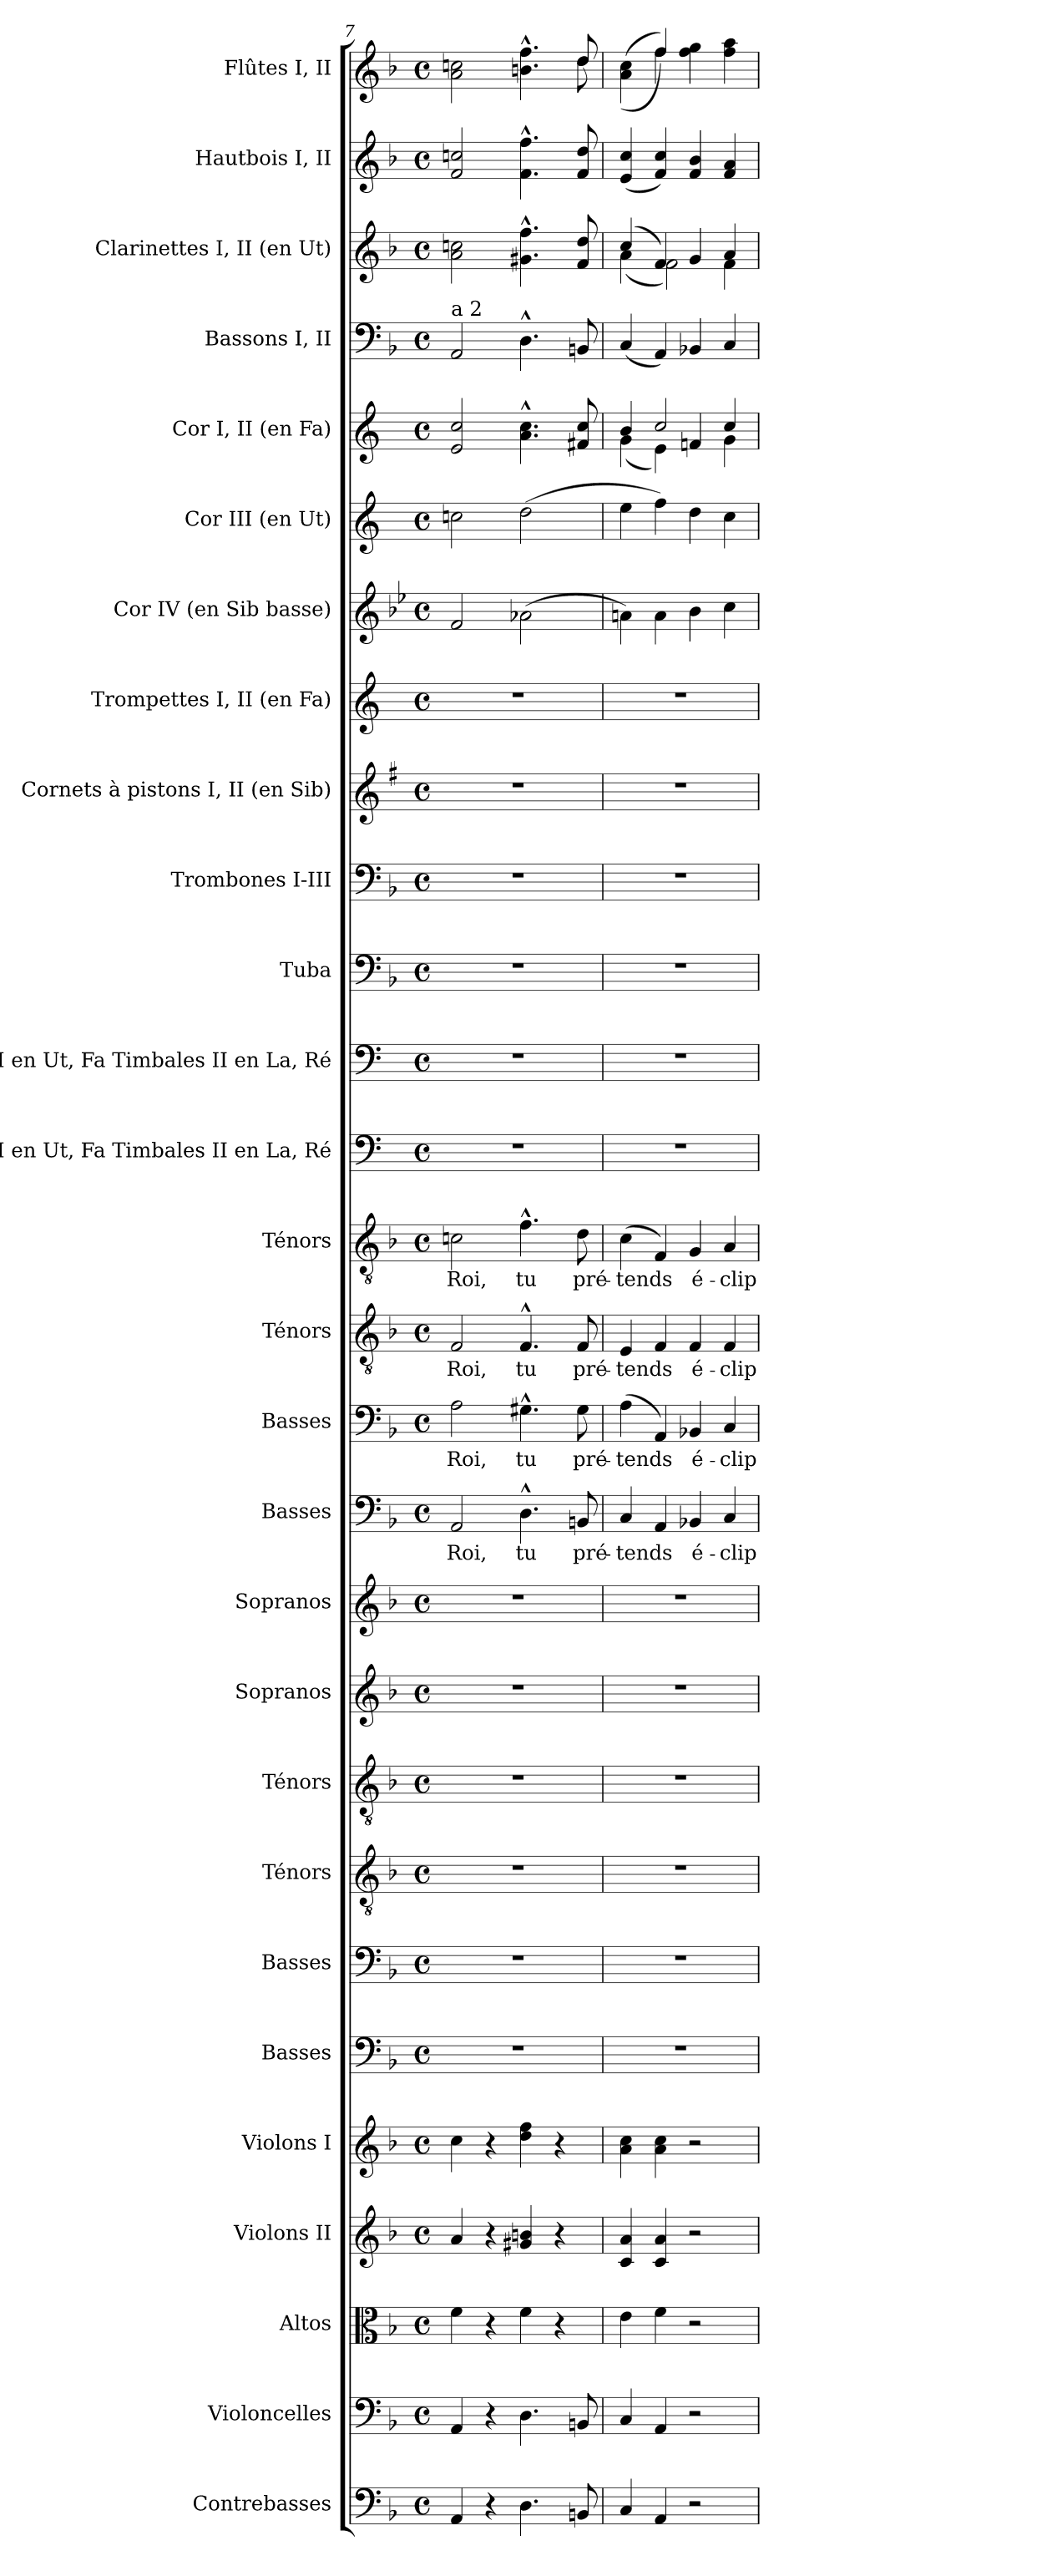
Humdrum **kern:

**kern	**kern	**kern	**kern	**kern	**kern	**kern	**kern	**kern	**kern	**kern	**kern	**text	**kern	**text	**kern	**text	**kern	**text	**kern	**kern	**kern	**kern	**kern	**kern	**kern	**kern	**kern	**kern	**kern	**kern	**kern
*part28	*part27	*part26	*part25	*part24	*part23	*part22	*part21	*part20	*part19	*part18	*part17	*part17	*part16	*part16	*part15	*part15	*part14	*part14	*part13	*part12	*part11	*part10	*part9	*part8	*part7	*part6	*part5	*part4	*part3	*part2	*part1
*staff28	*staff27	*staff26	*staff25	*staff24	*staff23	*staff22	*staff21	*staff20	*staff19	*staff18	*staff17	*staff17	*staff16	*staff16	*staff15	*staff15	*staff14	*staff14	*staff13	*staff12	*staff11	*staff10	*staff9	*staff8	*staff7	*staff6	*staff5	*staff4	*staff3	*staff2	*staff1
*I"Contrebasses	*I"Violoncelles	*I"Altos	*I"Violons II	*I"Violons I	*I"Basses	*I"Basses	*I"Ténors	*I"Ténors	*I"Sopranos	*I"Sopranos	*I"Basses	*	*I"Basses	*	*I"Ténors	*	*I"Ténors	*	*I"I en Ut, Fa  Timbales       II en La, Ré	*I"I en Ut, Fa  Timbales       II en La, Ré	*I"Tuba	*I"Trombones I-III	*I"Cornets à pistons I, II (en Sib)	*I"Trompettes I, II (en Fa)	*I"Cor IV (en Sib basse)	*I"Cor III (en Ut)	*I"Cor I, II (en Fa)	*I"Bassons I, II	*I"Clarinettes I, II (en Ut)	*I"Hautbois I, II	*I"Flûtes I, II
*I'Cb.	*I'Vlles	*I'Altos	*I'Vns II	*I'Vns I	*I'Basses	*I'Basses	*I'Tén.	*I'Tén.	*I'Sopr.	*I'Sopr.	*I'Basses	*	*I'Basses	*	*I'Tén.	*	*I'Tén.	*	*I'Timb.	*I'Timb.	*I'Tb.	*I'Trb.	*I'C.à p. (Sib)	*I'Tr. (Fa)	*I'Cor (Sib basse)	*I'Cor (Ut)	*I'Cor (Fa)	*I'Bns	*I'Cl. (Ut)	*I'Hb.	*I'Fl.
*clefF4	*clefF4	*clefC3	*clefG2	*clefG2	*clefF4	*clefF4	*clefGv2	*clefGv2	*clefG2	*clefG2	*clefF4	*	*clefF4	*	*clefGv2	*	*clefGv2	*	*clefF4	*clefF4	*clefF4	*clefF4	*clefG2	*clefG2	*clefG2	*clefG2	*clefG2	*clefF4	*clefG2	*clefG2	*clefG2
*ITrd7c12	*	*	*	*	*	*	*ITrd7c12	*ITrd7c12	*	*	*	*	*	*	*ITrd7c12	*	*ITrd7c12	*	*	*	*	*	*ITrd1c2	*ITrd-3c-5	*ITrd8c14	*ITrd7c12	*ITrd4c7	*	*	*	*
*k[b-]	*k[b-]	*k[b-]	*k[b-]	*k[b-]	*k[b-]	*k[b-]	*k[b-]	*k[b-]	*k[b-]	*k[b-]	*k[b-]	*	*k[b-]	*	*k[b-]	*	*k[b-]	*	*k[]	*k[]	*k[b-]	*k[b-]	*k[b-]	*k[b-]	*k[b-e-]	*k[]	*k[b-]	*k[b-]	*k[b-]	*k[b-]	*k[b-]
*F:	*F:	*F:	*F:	*F:	*F:	*F:	*F:	*F:	*F:	*F:	*F:	*	*F:	*	*F:	*	*F:	*	*C:	*C:	*F:	*F:	*F:	*F:	*B-:	*C:	*F:	*F:	*F:	*F:	*F:
*M4/4	*M4/4	*M4/4	*M4/4	*M4/4	*M4/4	*M4/4	*M4/4	*M4/4	*M4/4	*M4/4	*M4/4	*	*M4/4	*	*M4/4	*	*M4/4	*	*M4/4	*M4/4	*M4/4	*M4/4	*M4/4	*M4/4	*M4/4	*M4/4	*M4/4	*M4/4	*M4/4	*M4/4	*M4/4
*met(c)	*met(c)	*met(c)	*met(c)	*met(c)	*met(c)	*met(c)	*met(c)	*met(c)	*met(c)	*met(c)	*met(c)	*	*met(c)	*	*met(c)	*	*met(c)	*	*met(c)	*met(c)	*met(c)	*met(c)	*met(c)	*met(c)	*met(c)	*met(c)	*met(c)	*met(c)	*met(c)	*met(c)	*met(c)
=7	=7	=7	=7	=7	=7	=7	=7	=7	=7	=7	=7	=7	=7	=7	=7	=7	=7	=7	=7	=7	=7	=7	=7	=7	=7	=7	=7	=7	=7	=7	=7
!	!	!	!	!	!	!	!	!	!	!	!	!LO:LY:b:color=#000000	!	!	!	!	!	!	!	!	!	!	!	!	!	!	!	!	!	!	!
!	!	!	!	!	!	!	!	!	!	!	!	!	!	!LO:LY:b:color=#000000	!	!	!	!	!	!	!	!	!	!	!	!	!	!	!	!	!
!	!	!	!	!	!	!	!	!	!	!	!	!	!	!	!	!LO:LY:b:color=#000000	!	!	!	!	!	!	!	!	!	!	!	!	!	!	!
!	!	!	!	!	!	!	!	!	!	!	!	!	!	!	!	!	!	!	!	!	!	!	!	!	!	!	!	!LO:TX:a:t=a 2	!	!	!
!	!	!	!	!	!	!	!	!	!	!	!	!	!	!	!	!	!	!LO:LY:b:color=#000000	!	!	!	!	!	!	!	!	!	!	!	!	!
*	*	*	*	*	*	*	*	*	*	*	*	*	*	*	*	*	*	*	*	*	*	*	*	*	*	*	*	*	*	*	*^
4AAAi/	4AAi/	4fi\	4ai/	4cci\	1r	1r	1r	1r	1r	1r	2AAi/	Roi,	2Ai\	Roi,	2FFi/	Roi,	2Cni\	Roi,	1r	1r	1r	1r	1r	1r	2Fi/	2cni\	2Ai/ 2fi	2AAi/	2ai\ 2ccni	2fi/ 2ccni	2ai\ 2ccni	2..ryy
4r	4r	4r	4r	4r	.	.	.	.	.	.	.	.	.	.	.	.	.	.	.	.	.	.	.	.	.	.	.	.	.	.	.	.
!	!	!	!	!	!	!	!	!	!	!	!	!LO:LY:b:color=#000000	!	!	!	!	!	!	!	!	!	!	!	!	!	!	!	!	!	!	!	!
!	!	!	!	!	!	!	!	!	!	!	!	!	!	!LO:LY:b:color=#000000	!	!	!	!	!	!	!	!	!	!	!	!	!	!	!	!	!	!
!	!	!	!	!	!	!	!	!	!	!	!	!	!	!	!	!LO:LY:b:color=#000000	!	!	!	!	!	!	!	!	!	!	!	!	!	!	!	!
!	!	!	!	!	!	!	!	!	!	!	!	!	!	!	!	!	!	!LO:LY:b:color=#000000	!	!	!	!	!	!	!	!	!	!	!	!	!	!
4.DDi\	4.Di\	4fi\	4g#Xi/ 4bni	4ddi\ 4ffi	.	.	.	.	.	.	4.D^^i\	tu	4.G#X^^i\	tu	4.FF^^i/	tu	4.F^^i\	tu	.	.	.	.	.	.	(2A-Xi\	(2di\	4.di\^^ 4.fi^^	4.D^^i\	4.g#Xi\^^ 4.ffi^^	4.fi\^^ 4.ffi^^	4.bni\^^ 4.ffi^^	.
.	.	4r	4r	4r	.	.	.	.	.	.	.	.	.	.	.	.	.	.	.	.	.	.	.	.	.	.	.	.	.	.	.	.
!	!	!	!	!	!	!	!	!	!	!	!	!LO:LY:b:color=#000000	!	!	!	!	!	!	!	!	!	!	!	!	!	!	!	!	!	!	!	!
!	!	!	!	!	!	!	!	!	!	!	!	!	!	!LO:LY:b:color=#000000	!	!	!	!	!	!	!	!	!	!	!	!	!	!	!	!	!	!
!	!	!	!	!	!	!	!	!	!	!	!	!	!	!	!	!LO:LY:b:color=#000000	!	!	!	!	!	!	!	!	!	!	!	!	!	!	!	!
!	!	!	!	!	!	!	!	!	!	!	!	!	!	!	!	!	!	!LO:LY:b:color=#000000	!	!	!	!	!	!	!	!	!	!	!	!	!	!
8BBBni/	8BBni/	.	.	.	.	.	.	.	.	.	8BBni/	pré-	8G#i\	pré-	8FFi/	pré-	8Di\	pré-	.	.	.	.	.	.	.	.	8Bni/ 8fi	8BBni/	8fi/ 8ddi	8fi/ 8ddi	8ddi/	8ddi\
=8	=8	=8	=8	=8	=8	=8	=8	=8	=8	=8	=8	=8	=8	=8	=8	=8	=8	=8	=8	=8	=8	=8	=8	=8	=8	=8	=8	=8	=8	=8	=8	=8
!	!	!	!	!	!	!	!	!	!	!	!	!LO:LY:b:color=#000000	!	!	!	!	!	!	!	!	!	!	!	!	!	!	!	!	!	!	!	!
!	!	!	!	!	!	!	!	!	!	!	!	!	!	!LO:LY:b:color=#000000	!	!	!	!	!	!	!	!	!	!	!	!	!	!	!	!	!	!
!	!	!	!	!	!	!	!	!	!	!	!	!	!	!	!	!LO:LY:b:color=#000000	!	!	!	!	!	!	!	!	!	!	!	!	!	!	!	!
!	!	!	!	!	!	!	!	!	!	!	!	!	!	!	!	!	!	!LO:LY:b:color=#000000	!	!	!	!	!	!	!	!	!	!	!	!	!	!
*	*	*	*	*	*	*	*	*	*	*	*	*	*	*	*	*	*	*	*	*	*	*	*	*	*	*	*^	*	*^	*	*	*
4CCi/	4Ci/	4ei\	4ci/ 4ai	4ai\ 4cci	1r	1r	1r	1r	1r	1r	4Ci/	-tends	(4Ai\	-tends	4EEi/	-tends	(4Ci\	-tends	1r	1r	1r	1r	1r	1r	4Ani\)	4ei\	4ei/	(4ci\	(4Ci/	(4cci/	(4ai\	(4ei/ 4cci	((4ai\ 4cci	4ryy
4AAAi/	4AAi/	4fi\	4ci/ 4ai	4ai\ 4cci	.	.	.	.	.	.	4AAi/	.	4AAi/)	.	4FFi/	.	4FFi/)	.	.	.	.	.	.	.	4Ai\	4fi\)	2fi/	4Ai\)	4AAi/)	4fi/)	2fi\)	4fi/ 4cci)	4ffi/))	4ffi\
!	!	!	!	!	!	!	!	!	!	!	!	!LO:LY:b:color=#000000	!	!	!	!	!	!	!	!	!	!	!	!	!	!	!	!	!	!	!	!	!	!
!	!	!	!	!	!	!	!	!	!	!	!	!	!	!LO:LY:b:color=#000000	!	!	!	!	!	!	!	!	!	!	!	!	!	!	!	!	!	!	!	!
!	!	!	!	!	!	!	!	!	!	!	!	!	!	!	!	!LO:LY:b:color=#000000	!	!	!	!	!	!	!	!	!	!	!	!	!	!	!	!	!	!
!	!	!	!	!	!	!	!	!	!	!	!	!	!	!	!	!	!	!LO:LY:b:color=#000000	!	!	!	!	!	!	!	!	!	!	!	!	!	!	!	!
2r	2r	2r	2r	2r	.	.	.	.	.	.	4BB-Xi/	é-	4BB-Xi/	é-	4FFi/	é-	4GGi/	é-	.	.	.	.	.	.	4B-i\	4di\	.	4B-Xi/	4BB-Xi/	4gi/	.	4fi/ 4b-i	4ffi\ 4ggi	2ryy
!	!	!	!	!	!	!	!	!	!	!	!	!LO:LY:b:color=#000000	!	!	!	!	!	!	!	!	!	!	!	!	!	!	!	!	!	!	!	!	!	!
!	!	!	!	!	!	!	!	!	!	!	!	!	!	!LO:LY:b:color=#000000	!	!	!	!	!	!	!	!	!	!	!	!	!	!	!	!	!	!	!	!
!	!	!	!	!	!	!	!	!	!	!	!	!	!	!	!	!LO:LY:b:color=#000000	!	!	!	!	!	!	!	!	!	!	!	!	!	!	!	!	!	!
!	!	!	!	!	!	!	!	!	!	!	!	!	!	!	!	!	!	!LO:LY:b:color=#000000	!	!	!	!	!	!	!	!	!	!	!	!	!	!	!	!
.	.	.	.	.	.	.	.	.	.	.	4Ci/	-clip-	4Ci/	-clip-	4FFi/	-clip-	4AAi/	-clip-	.	.	.	.	.	.	4ci\	4ci\	4fi/	4ci\	4Ci/	4ai/	4fi\	4fi/ 4ai	4ffi\ 4aai	.
*	*	*	*	*	*	*	*	*	*	*	*	*	*	*	*	*	*	*	*	*	*	*	*	*	*	*	*v	*v	*	*v	*v	*	*v	*v
=	=	=	=	=	=	=	=	=	=	=	=	=	=	=	=	=	=	=	=	=	=	=	=	=	=	=	=	=	=	=	=
*-	*-	*-	*-	*-	*-	*-	*-	*-	*-	*-	*-	*-	*-	*-	*-	*-	*-	*-	*-	*-	*-	*-	*-	*-	*-	*-	*-	*-	*-	*-	*-
